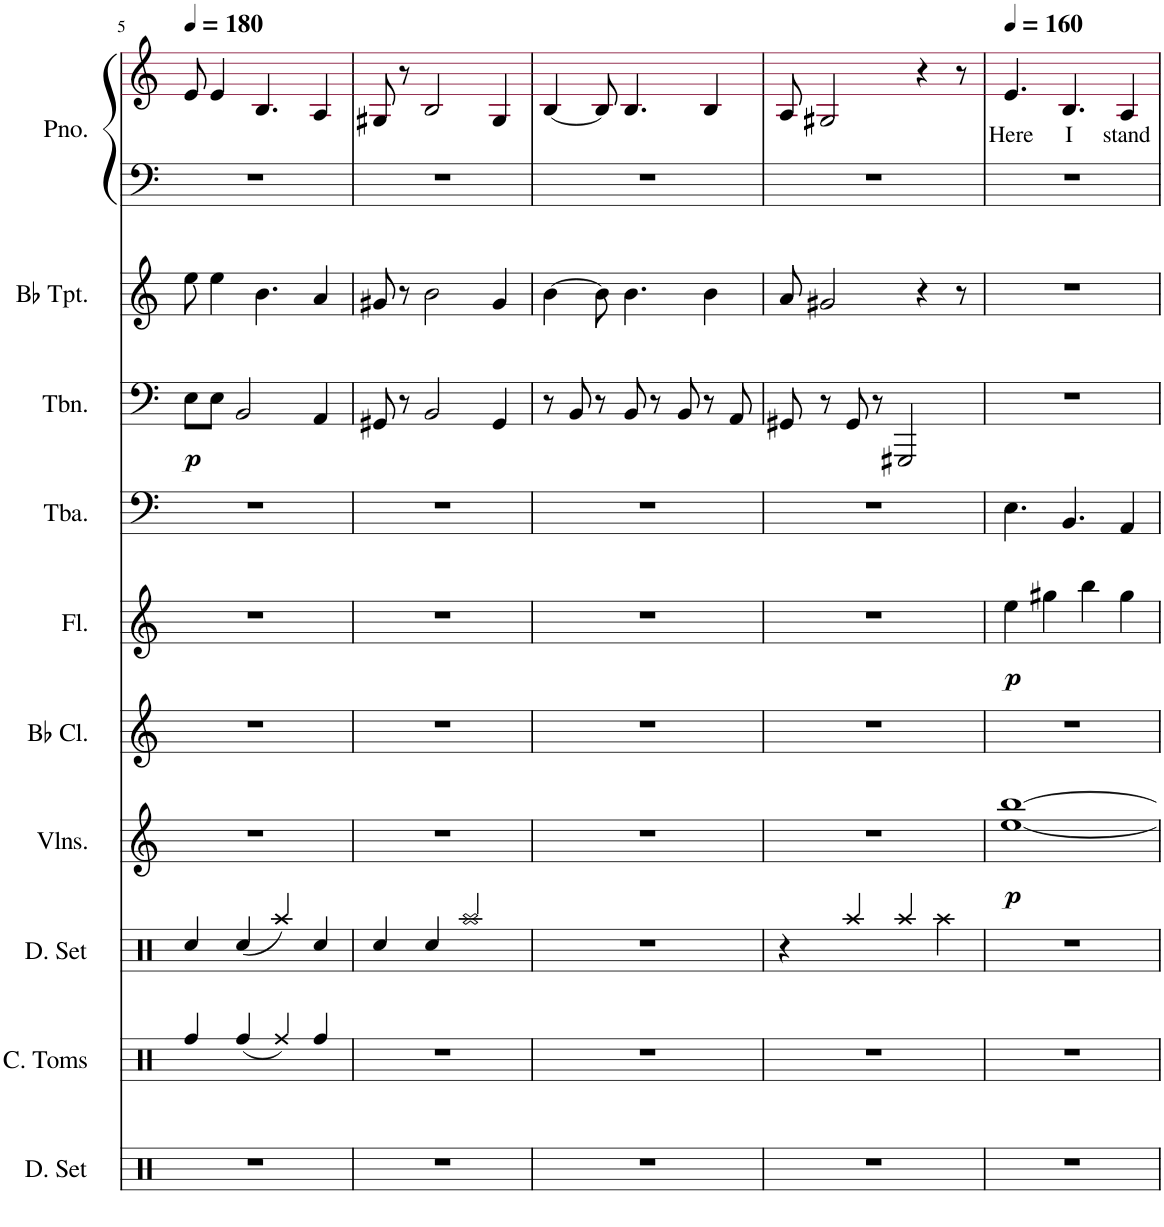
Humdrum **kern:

**kern	**kern	**kern	**kern	**dynam	**kern	**kern	**dynam	**kern	**kern	**dynam	**kern	**kern	**kern	**text
*part10	*part9	*part8	*part7	*part7	*part6	*part5	*part5	*part4	*part3	*part3	*part2	*part1	*part1	*part1
*staff11	*staff10	*staff9	*staff8	*staff8	*staff7	*staff6	*staff6	*staff5	*staff4	*staff4	*staff3	*staff2	*staff1	*staff1
*I"Drumset	*I"Concert Toms	*I"Drumset	*I"Violins	*	*I"Bb Clarinet	*I"Flute	*	*I"Tuba	*I"Trombone	*	*I"Bb Trumpet	*I"Piano	*	*
*I'D. Set	*I'C. Toms	*I'D. Set	*I'Vlns.	*	*I'Bb Cl.	*I'Fl.	*	*I'Tba.	*I'Tbn.	*	*I'Bb Tpt.	*I'Pno.	*	*
!!LO:PB:g=z
*clefX	*clefX	*clefX	*clefG2	*	*clefG2	*clefG2	*	*clefF4	*clefF4	*	*clefG2	*clefF4	*clefG2	*
*	*	*	*	*	*ITrd1c2	*	*	*	*	*	*ITrd1c2	*	*	*
*k[]	*k[]	*k[]	*k[]	*	*k[]	*k[]	*	*k[]	*k[]	*	*k[]	*k[]	*k[]	*
*M4/4	*M4/4	*M4/4	*M4/4	*	*M4/4	*M4/4	*	*M4/4	*M4/4	*	*M4/4	*M4/4	*M4/4	*
*MM180	*MM180	*MM180	*MM180	*	*MM180	*MM180	*	*MM180	*MM180	*	*MM180	*MM180	*MM180	*
=5	=5	=5	=5	=5	=5	=5	=5	=5	=5	=5	=5	=5	=5	=5
!	!	!	!	!	!	!	!	!	!	!LO:DY:b	!	!	!	!
1r	4Rff/	4Rcc/	1r	.	1r	1r	.	1r	8E\L	p	8ee\	1r	8e/	.
.	.	.	.	.	.	.	.	.	8E\J	.	4ee\	.	4e/	.
.	(4Rff/	(4Rcc/	.	.	.	.	.	.	2BB/	.	.	.	.	.
.	.	.	.	.	.	.	.	.	.	.	4.b\	.	4.B/	.
.	4Rff/)	4Raa/)	.	.	.	.	.	.	.	.	.	.	.	.
.	4Rff/	4Rcc/	.	.	.	.	.	.	4AA/	.	4a/	.	4A/	.
=6	=6	=6	=6	=6	=6	=6	=6	=6	=6	=6	=6	=6	=6	=6
1r	1r	4Rcc/	1r	.	1r	1r	.	1r	8GG#X/	.	8g#X/	1r	8G#X/	.
.	.	.	.	.	.	.	.	.	8r	.	8r	.	8r	.
.	.	4Rcc/	.	.	.	.	.	.	2BB/	.	2b\	.	2B/	.
.	.	2Raa/	.	.	.	.	.	.	.	.	.	.	.	.
.	.	.	.	.	.	.	.	.	4GG#/	.	4g#/	.	4G#/	.
=7	=7	=7	=7	=7	=7	=7	=7	=7	=7	=7	=7	=7	=7	=7
1r	1r	1r	1r	.	1r	1r	.	1r	8r	.	[4b\	1r	[4B/	.
.	.	.	.	.	.	.	.	.	8BB/	.	.	.	.	.
.	.	.	.	.	.	.	.	.	8r	.	8b\]	.	8B/]	.
.	.	.	.	.	.	.	.	.	8BB/	.	4.b\	.	4.B/	.
.	.	.	.	.	.	.	.	.	8r	.	.	.	.	.
.	.	.	.	.	.	.	.	.	8BB/	.	.	.	.	.
.	.	.	.	.	.	.	.	.	8r	.	4b\	.	4B/	.
.	.	.	.	.	.	.	.	.	8AA/	.	.	.	.	.
=8	=8	=8	=8	=8	=8	=8	=8	=8	=8	=8	=8	=8	=8	=8
1r	1r	4r	1r	.	1r	1r	.	1r	8GG#X/	.	8a/	1r	8A/	.
.	.	.	.	.	.	.	.	.	8r	.	2g#X/	.	2G#X/	.
.	.	4Raa/	.	.	.	.	.	.	8GG#/	.	.	.	.	.
.	.	.	.	.	.	.	.	.	8r	.	.	.	.	.
.	.	4Raa/	.	.	.	.	.	.	2GGG#X/	.	.	.	.	.
.	.	.	.	.	.	.	.	.	.	.	4r	.	4r	.
.	.	4Raa\	.	.	.	.	.	.	.	.	.	.	.	.
.	.	.	.	.	.	.	.	.	.	.	8r	.	8r	.
=9	=9	=9	=9	=9	=9	=9	=9	=9	=9	=9	=9	=9	=9	=9
*	*	*	*	*	*	*	*	*	*	*	*	*	*MM160	*
!	!	!	!	!LO:DY:b	!	!	!LO:DY:b	!	!	!	!	!	!	!LO:LY:b
1r	1r	1r	[1ee [1bb	p	1r	4ee\	p	4.E\	1r	.	1r	1r	4.e/	Here
.	.	.	.	.	.	4gg#X\	.	.	.	.	.	.	.	.
!	!	!	!	!	!	!	!	!	!	!	!	!	!	!LO:LY:b
.	.	.	.	.	.	.	.	4.BB/	.	.	.	.	4.B/	I
.	.	.	.	.	.	4bb\	.	.	.	.	.	.	.	.
!	!	!	!	!	!	!	!	!	!	!	!	!	!	!LO:LY:b
.	.	.	.	.	.	4gg#\	.	4AA/	.	.	.	.	4A/	stand
=	=	=	=	=	=	=	=	=	=	=	=	=	=	=
*-	*-	*-	*-	*-	*-	*-	*-	*-	*-	*-	*-	*-	*-	*-
